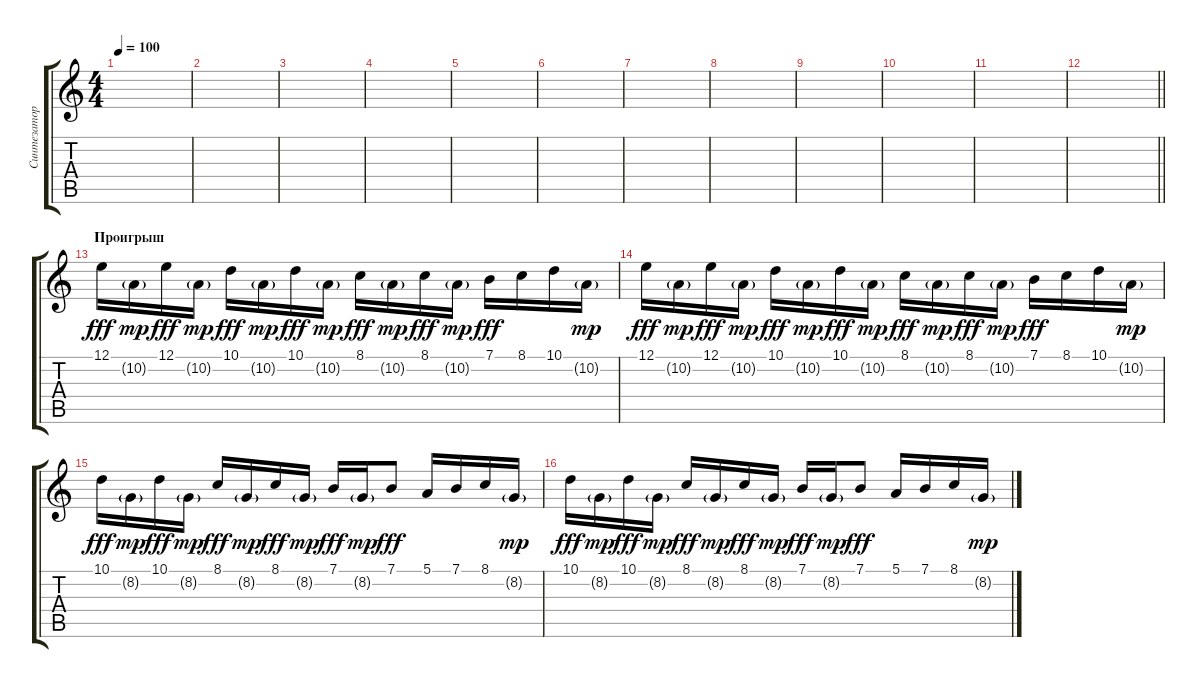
\track ("Синтезатор" "Синтезатор") {instrument fx4atmosphere}
\staff {score tabs}
\tuning (E4 B3 G3 D3 A2 E2) {hide}
\ts (4 4)
\tempo 100
\clef g2
\ks aminor
|
|
|
|
|
|
|
|
|
|
|
\barLineRight lightlight
|
\section ("" "Проигрыш")
12.1.16{dy fff} 10.2{g}.16{dy mp} 12.1.16{dy fff} 10.2{g}.16{dy mp} 10.1.16{dy fff} 10.2{g}.16{dy mp} 10.1.16{dy fff} 10.2{g}.16{dy mp} 8.1.16{dy fff} 10.2{g}.16{dy mp} 8.1.16{dy fff} 10.2{g}.16{dy mp} 7.1.16{dy fff} 8.1.16 10.1.16 10.2{g}.16{dy mp} |
12.1.16{dy fff} 10.2{g}.16{dy mp} 12.1.16{dy fff} 10.2{g}.16{dy mp} 10.1.16{dy fff} 10.2{g}.16{dy mp} 10.1.16{dy fff} 10.2{g}.16{dy mp} 8.1.16{dy fff} 10.2{g}.16{dy mp} 8.1.16{dy fff} 10.2{g}.16{dy mp} 7.1.16{dy fff} 8.1.16 10.1.16 10.2{g}.16{dy mp} |
10.1.16{dy fff} 8.2{g}.16{dy mp} 10.1.16{dy fff} 8.2{g}.16{dy mp} 8.1.16{dy fff} 8.2{g}.16{dy mp} 8.1.16{dy fff} 8.2{g}.16{dy mp} 7.1.16{dy fff} 8.2{g}.16{dy mp} 7.1.8{dy fff} 5.1.16 7.1.16 8.1.16 8.2{g}.16{dy mp} |
10.1.16{dy fff} 8.2{g}.16{dy mp} 10.1.16{dy fff} 8.2{g}.16{dy mp} 8.1.16{dy fff} 8.2{g}.16{dy mp} 8.1.16{dy fff} 8.2{g}.16{dy mp} 7.1.16{dy fff} 8.2{g}.16{dy mp} 7.1.8{dy fff} 5.1.16 7.1.16 8.1.16 8.2{g}.16{dy mp}
